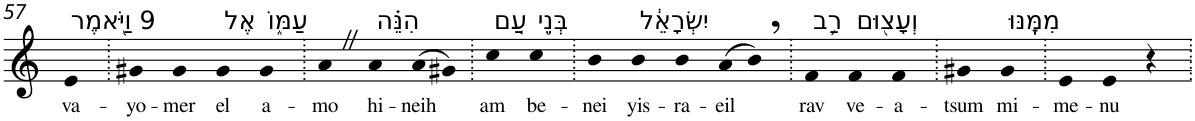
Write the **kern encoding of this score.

**kern	**text
*part1	*part1
*staff1	*staff1
*I"Piano	*
*I'Pno	*
!!LO:PB:g=z
*clefG2	*
*k[]	*
=57	=57
!LO:TX:a:t=9 וַיֹּ֖אמֶר	!
!	!LO:LY:b
4e	va-
=58.	=58.
!	!LO:LY:b
4g#X	-yo-
!	!LO:LY:b
4g#	-mer
!LO:TX:a:t=אֶל	!
!	!LO:LY:b
4g#	el
!LO:TX:a:t=עַמּ֑וֹ	!
!	!LO:LY:b
4g#	a-
=59.	=59.
!	!LO:LY:b
4aZ	-mo
!LO:TX:a:t=הִנֵּ֗ה	!
!	!LO:LY:b
4a	hi-
!	!LO:LY:b
(>8a	-neih
8g#X)	.
=60.	=60.
!LO:TX:a:t=עַ֚ם	!
!	!LO:LY:b
4cc	am
!LO:TX:a:t=בְּנֵ֣י	!
!	!LO:LY:b
4cc	be-
=61.	=61.
!	!LO:LY:b
4b	-nei
!LO:TX:a:t=יִשְׂרָאֵ֔ל	!
!	!LO:LY:b
4b	yis-
!	!LO:LY:b
4b	-ra-
!	!LO:LY:b
(>8a	-eil
8b,)	.
=62.	=62.
!LO:TX:a:t=רַ֥ב	!
!	!LO:LY:b
4f	rav
!LO:TX:a:t=וְעָצ֖וּם	!
!	!LO:LY:b
4f	ve-
!	!LO:LY:b
4f	-a-
=63.	=63.
!	!LO:LY:b
4g#X	-tsum
!LO:TX:a:t=מִמֶּֽנּוּ	!
!	!LO:LY:b
4g#	mi-
=64.	=64.
!	!LO:LY:b
4e	-me-
!	!LO:LY:b
4e	-nu
4r	.
=.	=.
*-	*-
